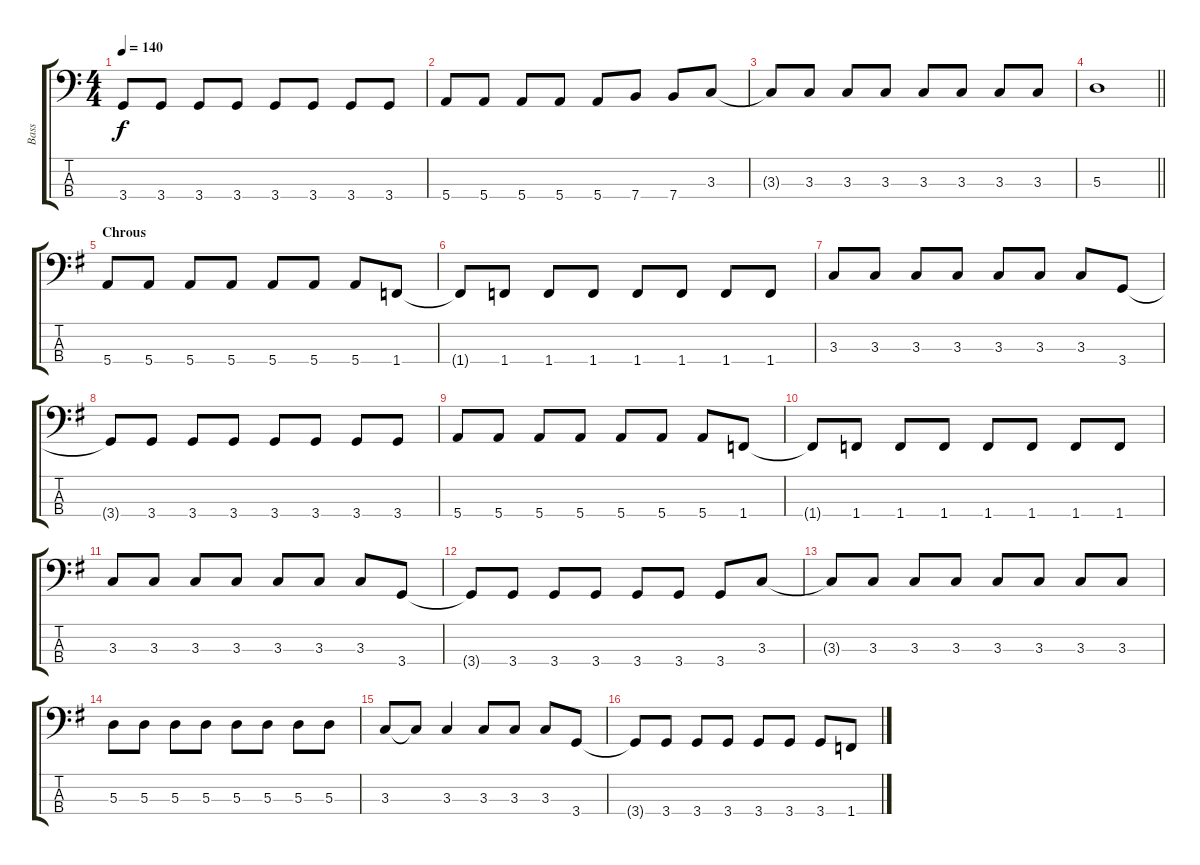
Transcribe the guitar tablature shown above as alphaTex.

\track ("Bass" "Bass") {instrument electricbassfinger}
\staff {score tabs}
\tuning (G2 D2 A1 E1) {hide}
\ts (4 4)
\tempo 140
\clef f4
\ks c
3.4.8{dy f} 3.4.8 3.4.8 3.4.8 3.4.8 3.4.8 3.4.8 3.4.8 |
5.4.8 5.4.8 5.4.8 5.4.8 5.4.8 7.4.8 7.4.8 3.3.8 |
3.3{t}.8 3.3.8 3.3.8 3.3.8 3.3.8 3.3.8 3.3.8 3.3.8 |
\barLineRight lightlight
5.3.1 |
\section ("" "Chrous")
\ks g
5.4.8 5.4.8 5.4.8 5.4.8 5.4.8 5.4.8 5.4.8 1.4.8 |
1.4{t}.8 1.4.8 1.4.8 1.4.8 1.4.8 1.4.8 1.4.8 1.4.8 |
3.3.8 3.3.8 3.3.8 3.3.8 3.3.8 3.3.8 3.3.8 3.4.8 |
3.4{t}.8 3.4.8 3.4.8 3.4.8 3.4.8 3.4.8 3.4.8 3.4.8 |
5.4.8 5.4.8 5.4.8 5.4.8 5.4.8 5.4.8 5.4.8 1.4.8 |
1.4{t}.8 1.4.8 1.4.8 1.4.8 1.4.8 1.4.8 1.4.8 1.4.8 |
3.3.8 3.3.8 3.3.8 3.3.8 3.3.8 3.3.8 3.3.8 3.4.8 |
3.4{t}.8 3.4.8 3.4.8 3.4.8 3.4.8 3.4.8 3.4.8 3.3.8 |
3.3{t}.8 3.3.8 3.3.8 3.3.8 3.3.8 3.3.8 3.3.8 3.3.8 |
5.3.8 5.3.8 5.3.8 5.3.8 5.3.8 5.3.8 5.3.8 5.3.8 |
3.3.8 3.3{t}.8 3.3.4 3.3.8 3.3.8 3.3.8 3.4.8 |
3.4{t}.8 3.4.8 3.4.8 3.4.8 3.4.8 3.4.8 3.4.8 1.4.8
